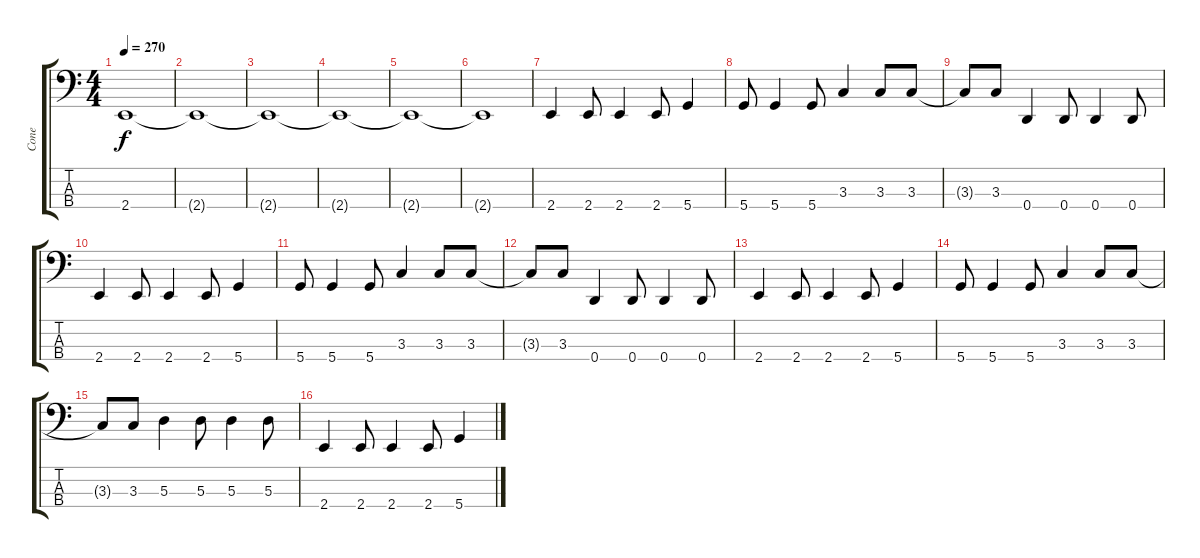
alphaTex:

\track ("Cone" "Cone") {instrument slapbass1}
\staff {score tabs}
\tuning (G2 D2 A1 D1) {hide}
\ts (4 4)
\tempo 270
\clef f4
\ks c
2.4{t}.1{dy f} |
2.4{t}.1 |
2.4{t}.1 |
2.4{t}.1 |
2.4{t}.1 |
2.4{t}.1 |
2.4.4 2.4.8 2.4.4 2.4.8 5.4.4 |
5.4.8 5.4.4 5.4.8 3.3.4 3.3.8 3.3.8 |
3.3{t}.8 3.3.8 0.4.4 0.4.8 0.4.4 0.4.8 |
2.4.4 2.4.8 2.4.4 2.4.8 5.4.4 |
5.4.8 5.4.4 5.4.8 3.3.4 3.3.8 3.3.8 |
3.3{t}.8 3.3.8 0.4.4 0.4.8 0.4.4 0.4.8 |
2.4.4 2.4.8 2.4.4 2.4.8 5.4.4 |
5.4.8 5.4.4 5.4.8 3.3.4 3.3.8 3.3.8 |
3.3{t}.8 3.3.8 5.3.4 5.3.8 5.3.4 5.3.8 |
2.4.4 2.4.8 2.4.4 2.4.8 5.4.4
